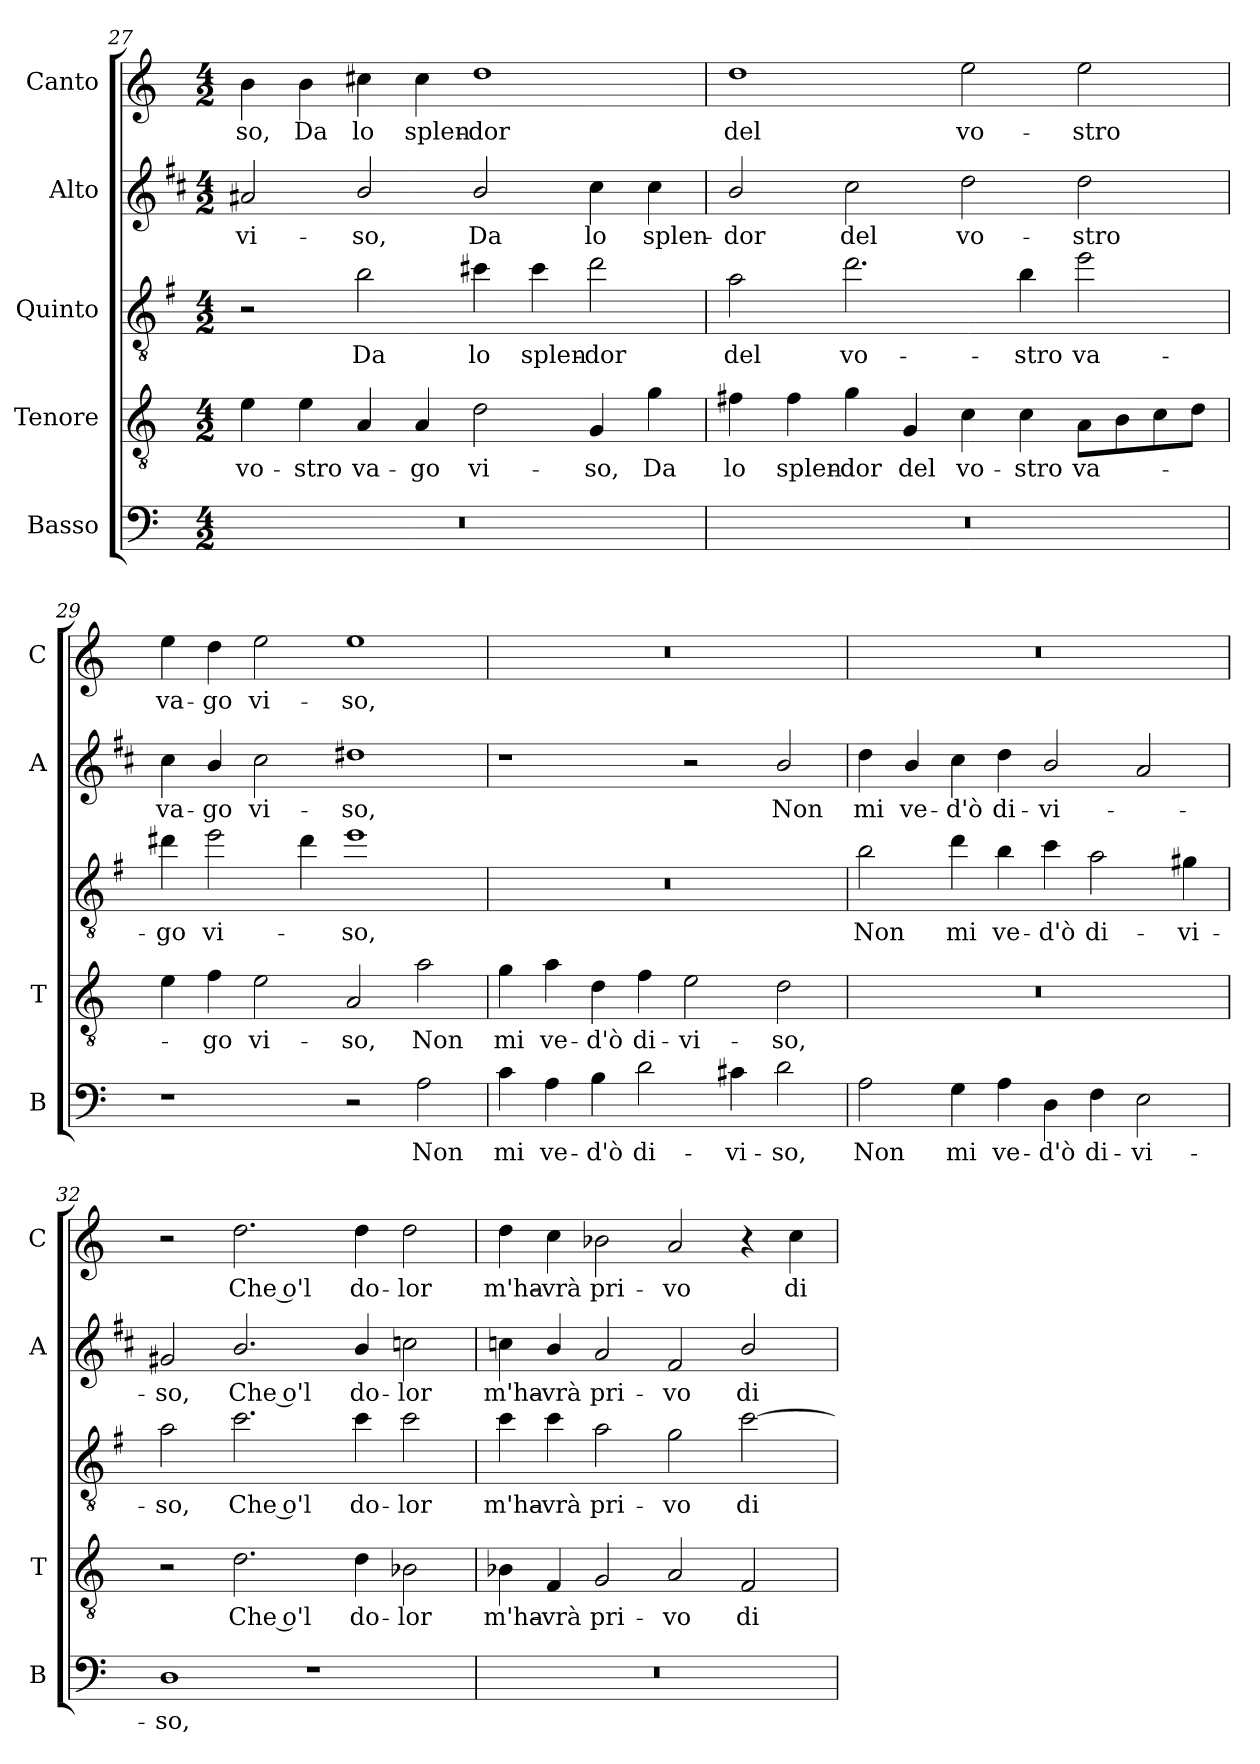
**kern	**text	**kern	**text	**kern	**text	**kern	**text	**kern	**text
*part5	*part5	*part4	*part4	*part3	*part3	*part2	*part2	*part1	*part1
*staff5	*staff5	*staff4	*staff4	*staff3	*staff3	*staff2	*staff2	*staff1	*staff1
*I"Basso	*	*I"Tenore	*	*I"Quinto	*	*I"Alto	*	*I"Canto	*
*I'B	*	*I'T	*	*	*	*I'A	*	*I'C	*
!!LO:LB:g=z
*clefF4	*	*clefGv2	*	*clefGv2	*	*clefG2	*	*clefG2	*
*	*	*	*	*ITrd4c7	*	*ITrd1c2	*	*	*
*k[]	*	*k[]	*	*k[]	*	*k[]	*	*k[]	*
*C:	*	*C:	*	*C:	*	*C:	*	*C:	*
*M4/2	*	*M4/2	*	*M4/2	*	*M4/2	*	*M4/2	*
=27	=27	=27	=27	=27	=27	=27	=27	=27	=27
!	!	!	!LO:LY:b	!	!	!	!LO:LY:b	!	!LO:LY:b
0r	.	4e\	vo-	2r	.	2g#X/	vi-	4b\	-so,
!	!	!	!LO:LY:b	!	!	!	!	!	!LO:LY:b
.	.	4e\	-stro	.	.	.	.	4b\	Da
!	!	!	!LO:LY:b	!	!LO:LY:b	!	!LO:LY:b	!	!LO:LY:b
.	.	4A/	va-	2e\	Da	2a/	-so,	4cc#X\	lo
!	!	!	!LO:LY:b	!	!	!	!	!	!LO:LY:b
.	.	4A/	-go	.	.	.	.	4cc#\	splen-
!	!	!	!LO:LY:b	!	!LO:LY:b	!	!LO:LY:b	!	!LO:LY:b
.	.	2d\	vi-	4f#X\	lo	2a/	Da	1dd	-dor
!	!	!	!	!	!LO:LY:b	!	!	!	!
.	.	.	.	4f#\	splen-	.	.	.	.
!	!	!	!LO:LY:b	!	!LO:LY:b	!	!LO:LY:b	!	!
.	.	4G/	-so,	2g\	-dor	4b\	lo	.	.
!	!	!	!LO:LY:b	!	!	!	!LO:LY:b	!	!
.	.	4g\	Da	.	.	4b\	splen-	.	.
=28	=28	=28	=28	=28	=28	=28	=28	=28	=28
!	!	!	!LO:LY:b	!	!LO:LY:b	!	!LO:LY:b	!	!LO:LY:b
0r	.	4f#X\	lo	2d\	del	2a/	-dor	1dd	del
!	!	!	!LO:LY:b	!	!	!	!	!	!
.	.	4f#\	splen-	.	.	.	.	.	.
!	!	!	!LO:LY:b	!	!LO:LY:b	!	!LO:LY:b	!	!
.	.	4g\	-dor	2.g\	vo-	2b\	del	.	.
!	!	!	!LO:LY:b	!	!	!	!	!	!
.	.	4G/	del	.	.	.	.	.	.
!	!	!	!LO:LY:b	!	!	!	!LO:LY:b	!	!LO:LY:b
.	.	4c\	vo-	.	.	2cc\	vo-	2ee\	vo-
!	!	!	!LO:LY:b	!	!LO:LY:b	!	!	!	!
.	.	4c\	-stro	4e\	-stro	.	.	.	.
!	!	!	!LO:LY:b	!	!LO:LY:b	!	!LO:LY:b	!	!LO:LY:b
.	.	8A\L	va-	2a\	va-	2cc\	-stro	2ee\	-stro
.	.	8B\	.	.	.	.	.	.	.
.	.	8c\	.	.	.	.	.	.	.
.	.	8d\J	.	.	.	.	.	.	.
=29	=29	=29	=29	=29	=29	=29	=29	=29	=29
!	!	!	!	!	!LO:LY:b	!	!LO:LY:b	!	!LO:LY:b
1r	.	4e\	.	4g#X\	-go	4b\	va-	4ee\	va-
!	!	!	!LO:LY:b	!	!LO:LY:b	!	!LO:LY:b	!	!LO:LY:b
.	.	4f\	-go	2a\	vi-	4a/	-go	4dd\	-go
!	!	!	!LO:LY:b	!	!	!	!LO:LY:b	!	!LO:LY:b
.	.	2e\	vi-	.	.	2b\	vi-	2ee\	vi-
.	.	.	.	4g#\	.	.	.	.	.
!	!	!	!LO:LY:b	!	!LO:LY:b	!	!LO:LY:b	!	!LO:LY:b
2r	.	2A/	-so,	1a	-so,	1cc#X	-so,	1ee	-so,
!	!LO:LY:b	!	!LO:LY:b	!	!	!	!	!	!
2A\	Non	2a\	Non	.	.	.	.	.	.
=30	=30	=30	=30	=30	=30	=30	=30	=30	=30
!	!LO:LY:b	!	!LO:LY:b	!	!	!	!	!	!
4c\	mi	4g\	mi	0r	.	1r	.	0r	.
!	!LO:LY:b	!	!LO:LY:b	!	!	!	!	!	!
4A\	ve-	4a\	ve-	.	.	.	.	.	.
!	!LO:LY:b	!	!LO:LY:b	!	!	!	!	!	!
4B\	-d'ò	4d\	-d'ò	.	.	.	.	.	.
!	!LO:LY:b	!	!LO:LY:b	!	!	!	!	!	!
2d\	di-	4f\	di-	.	.	.	.	.	.
!	!	!	!LO:LY:b	!	!	!	!	!	!
.	.	2e\	-vi-	.	.	2r	.	.	.
!	!LO:LY:b	!	!	!	!	!	!	!	!
4c#X\	-vi-	.	.	.	.	.	.	.	.
!	!LO:LY:b	!	!LO:LY:b	!	!	!	!LO:LY:b	!	!
2d\	-so,	2d\	-so,	.	.	2a/	Non	.	.
!!LO:LB:g=z
=31	=31	=31	=31	=31	=31	=31	=31	=31	=31
!	!LO:LY:b	!	!	!	!LO:LY:b	!	!LO:LY:b	!	!
2A\	Non	0r	.	2e\	Non	4cc\	mi	0r	.
!	!	!	!	!	!	!	!LO:LY:b	!	!
.	.	.	.	.	.	4a/	ve-	.	.
!	!LO:LY:b	!	!	!	!LO:LY:b	!	!LO:LY:b	!	!
4G\	mi	.	.	4g\	mi	4b\	-d'ò	.	.
!	!LO:LY:b	!	!	!	!LO:LY:b	!	!LO:LY:b	!	!
4A\	ve-	.	.	4e\	ve-	4cc\	di-	.	.
!	!LO:LY:b	!	!	!	!LO:LY:b	!	!LO:LY:b	!	!
4D\	-d'ò	.	.	4f\	-d'ò	2a/	-vi-	.	.
!	!LO:LY:b	!	!	!	!LO:LY:b	!	!	!	!
4F\	di-	.	.	2d\	di-	.	.	.	.
!	!LO:LY:b	!	!	!	!	!	!	!	!
2E\	-vi-	.	.	.	.	2g/	.	.	.
!	!	!	!	!	!LO:LY:b	!	!	!	!
.	.	.	.	4c#X\	-vi-	.	.	.	.
=32	=32	=32	=32	=32	=32	=32	=32	=32	=32
!	!LO:LY:b	!	!	!	!LO:LY:b	!	!LO:LY:b	!	!
1D	-so,	2r	.	2d\	-so,	2f#X/	-so,	2r	.
!	!	!	!LO:LY:b	!	!LO:LY:b	!	!LO:LY:b	!	!LO:LY:b
.	.	2.d\	Che o'l	2.f\	Che o'l	2.a/	Che o'l	2.dd\	Che o'l
1r	.	.	.	.	.	.	.	.	.
!	!	!	!LO:LY:b	!	!LO:LY:b	!	!LO:LY:b	!	!LO:LY:b
.	.	4d\	do-	4f\	do-	4a/	do-	4dd\	do-
!	!	!	!LO:LY:b	!	!LO:LY:b	!	!LO:LY:b	!	!LO:LY:b
.	.	2B-X\	-lor	2f\	-lor	2b-X\	-lor	2dd\	-lor
=33	=33	=33	=33	=33	=33	=33	=33	=33	=33
!	!	!	!LO:LY:b	!	!LO:LY:b	!	!LO:LY:b	!	!LO:LY:b
0r	.	4B-X\	m'ha-	4f\	m'ha-	4b-X\	m'ha-	4dd\	m'ha-
!	!	!	!LO:LY:b	!	!LO:LY:b	!	!LO:LY:b	!	!LO:LY:b
.	.	4F/	-vrà	4f\	-vrà	4a/	-vrà	4cc\	-vrà
!	!	!	!LO:LY:b	!	!LO:LY:b	!	!LO:LY:b	!	!LO:LY:b
.	.	2G/	pri-	2d\	pri-	2g/	pri-	2b-X\	pri-
!	!	!	!LO:LY:b	!	!LO:LY:b	!	!LO:LY:b	!	!LO:LY:b
.	.	2A/	-vo	2c\	-vo	2e/	-vo	2a/	-vo
!	!	!	!LO:LY:b	!	!LO:LY:b	!	!LO:LY:b	!	!
.	.	2F/	di	[2f\	di	2a/	di	4r	.
!	!	!	!	!	!	!	!	!	!LO:LY:b
.	.	.	.	.	.	.	.	4cc\	di
=	=	=	=	=	=	=	=	=	=
*-	*-	*-	*-	*-	*-	*-	*-	*-	*-
